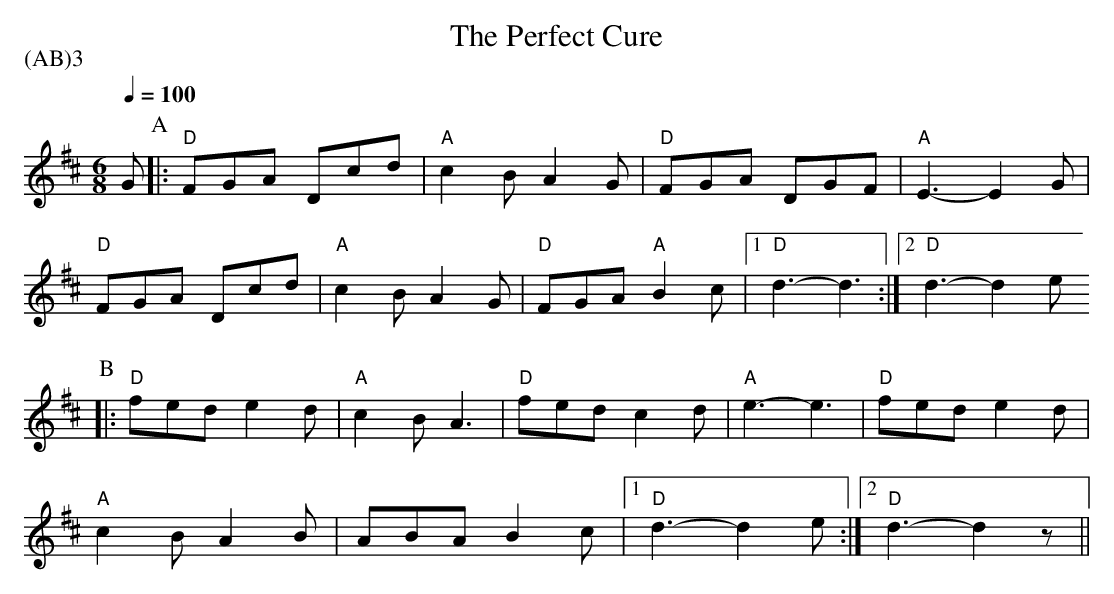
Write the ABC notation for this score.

X:1
T:The Perfect Cure
P:(AB)3
M:6/8
L:1/8
Q:1/4=100
K:D
G \
P:A
|:  "D" FGA Dcd  | "A"  c2B A2G    | "D" FGA DGF |  "A" E3-E2 G |
"D" FGA Dcd |  "A" c2B A2G  | "D" FGA "A" B2 c |1 "D" d3-d3 :|2 "D" d3-d2 e
P:B
|: "D" fed  e2 d  | "A" c2B A3   | "D" fed c2d |  "A" e3-e3  | "D" fed e2d  |
 "A" c2B A2 B | ABA B2 c |1 "D" d3-d2 e  :|2 "D" d3-d2 z ||
